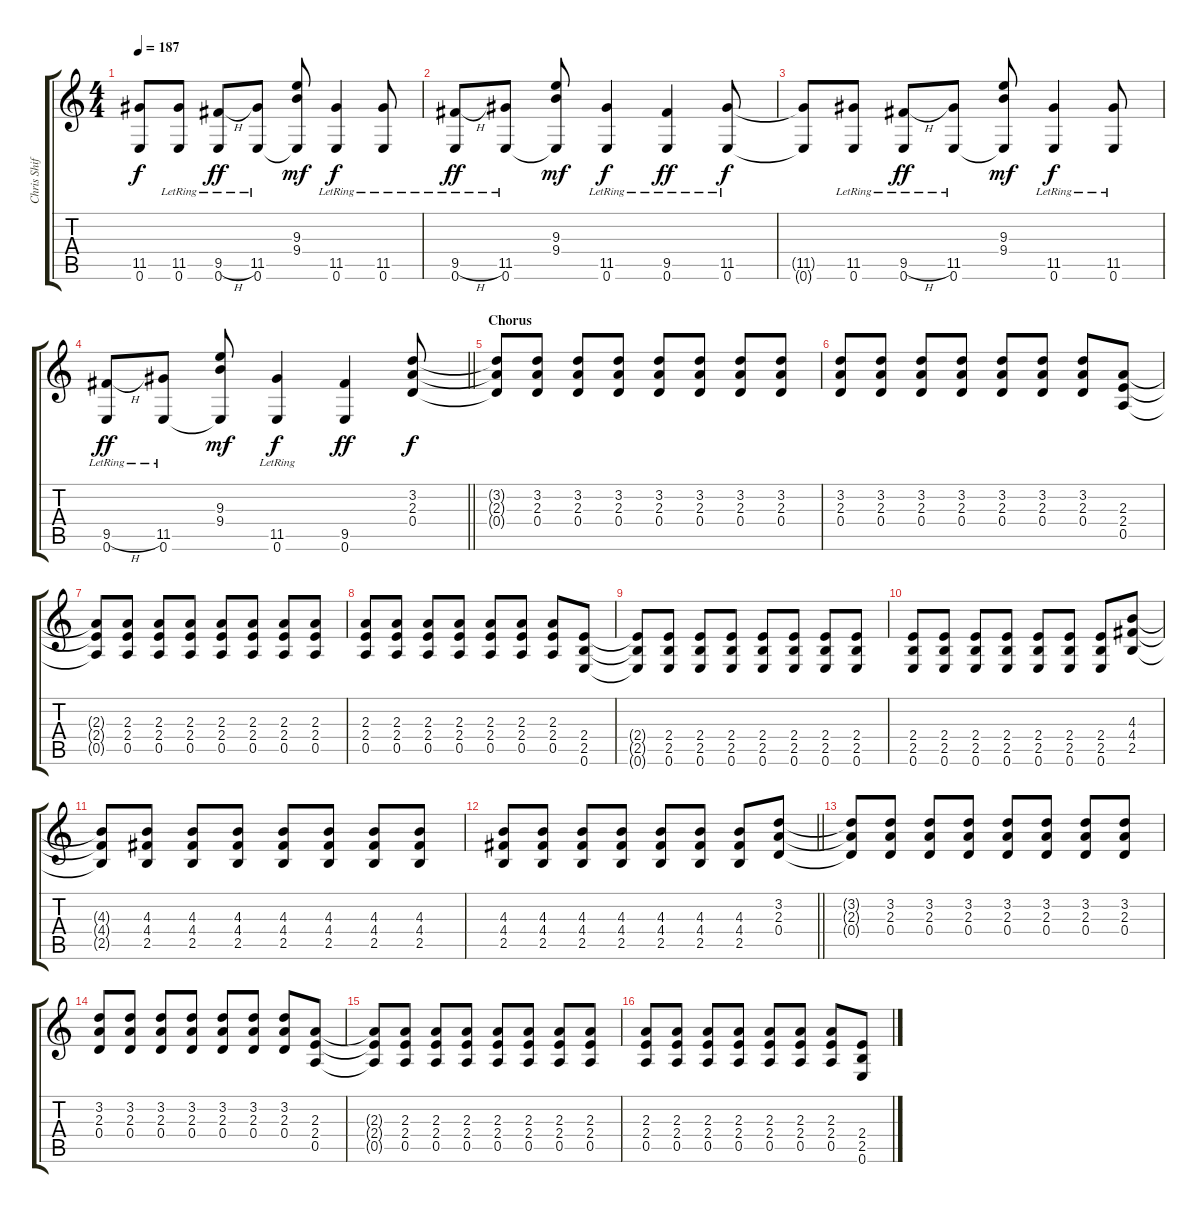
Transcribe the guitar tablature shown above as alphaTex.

\track ("Chris Shiflett " "Chris Shif") {instrument distortionguitar}
\staff {score tabs}
\tuning (E4 B3 G3 D3 A2 E2) {hide}
\ts (4 4)
\tempo 187
\clef g2
\ks c
(11.5{t} 0.6{t}).8{dy f} (11.5{lr} 0.6{lr}).8 (9.5{h lr} 0.6{lr}).8{dy ff} (11.5{lr} 0.6{lr}).8 (9.3 9.4 0.6{t}).8{dy mf} (11.5{lr} 0.6{lr}).4{dy f} (11.5{lr} 0.6{lr}).8 |
(9.5{h lr} 0.6{lr}).8{dy ff} (11.5{lr} 0.6{lr}).8 (9.3 9.4 0.6{t}).8{dy mf} (11.5{lr} 0.6{lr}).4{dy f} (9.5{lr} 0.6{lr}).4{dy ff} (11.5{lr} 0.6{lr}).8{dy f} |
(11.5{t} 0.6{t}).8 (11.5{lr} 0.6{lr}).8 (9.5{h lr} 0.6{lr}).8{dy ff} (11.5{lr} 0.6{lr}).8 (9.3 9.4 0.6{t}).8{dy mf} (11.5{lr} 0.6{lr}).4{dy f} (11.5{lr} 0.6{lr}).8 |
\barLineRight lightlight
(9.5{h lr} 0.6{lr}).8{dy ff} (11.5{lr} 0.6{lr}).8 (9.3 9.4 0.6{t}).8{dy mf} (11.5{lr} 0.6{lr}).4{dy f} (9.5 0.6).4{dy ff} (3.2 2.3 0.4).8{dy f volume 11 balance 13} |
\section ("" "Chorus")
(3.2{t} 2.3{t} 0.4{t}).8 (3.2 2.3 0.4).8 (3.2 2.3 0.4).8 (3.2 2.3 0.4).8 (3.2 2.3 0.4).8 (3.2 2.3 0.4).8 (3.2 2.3 0.4).8 (3.2 2.3 0.4).8 |
(3.2 2.3 0.4).8 (3.2 2.3 0.4).8 (3.2 2.3 0.4).8 (3.2 2.3 0.4).8 (3.2 2.3 0.4).8 (3.2 2.3 0.4).8 (3.2 2.3 0.4).8 (2.3 2.4 0.5).8 |
(2.3{t} 2.4{t} 0.5{t}).8 (2.3 2.4 0.5).8 (2.3 2.4 0.5).8 (2.3 2.4 0.5).8 (2.3 2.4 0.5).8 (2.3 2.4 0.5).8 (2.3 2.4 0.5).8 (2.3 2.4 0.5).8 |
(2.3 2.4 0.5).8 (2.3 2.4 0.5).8 (2.3 2.4 0.5).8 (2.3 2.4 0.5).8 (2.3 2.4 0.5).8 (2.3 2.4 0.5).8 (2.3 2.4 0.5).8 (2.4 2.5 0.6).8 |
(2.4{t} 2.5{t} 0.6{t}).8 (2.4 2.5 0.6).8 (2.4 2.5 0.6).8 (2.4 2.5 0.6).8 (2.4 2.5 0.6).8 (2.4 2.5 0.6).8 (2.4 2.5 0.6).8 (2.4 2.5 0.6).8 |
(2.4 2.5 0.6).8 (2.4 2.5 0.6).8 (2.4 2.5 0.6).8 (2.4 2.5 0.6).8 (2.4 2.5 0.6).8 (2.4 2.5 0.6).8 (2.4 2.5 0.6).8 (4.3 4.4 2.5).8 |
(4.3{t} 4.4{t} 2.5{t}).8 (4.3 4.4 2.5).8 (4.3 4.4 2.5).8 (4.3 4.4 2.5).8 (4.3 4.4 2.5).8 (4.3 4.4 2.5).8 (4.3 4.4 2.5).8 (4.3 4.4 2.5).8 |
\barLineRight lightlight
(4.3 4.4 2.5).8 (4.3 4.4 2.5).8 (4.3 4.4 2.5).8 (4.3 4.4 2.5).8 (4.3 4.4 2.5).8 (4.3 4.4 2.5).8 (4.3 4.4 2.5).8 (3.2 2.3 0.4).8 |
(3.2{t} 2.3{t} 0.4{t}).8 (3.2 2.3 0.4).8 (3.2 2.3 0.4).8 (3.2 2.3 0.4).8 (3.2 2.3 0.4).8 (3.2 2.3 0.4).8 (3.2 2.3 0.4).8 (3.2 2.3 0.4).8 |
(3.2 2.3 0.4).8 (3.2 2.3 0.4).8 (3.2 2.3 0.4).8 (3.2 2.3 0.4).8 (3.2 2.3 0.4).8 (3.2 2.3 0.4).8 (3.2 2.3 0.4).8 (2.3 2.4 0.5).8 |
(2.3{t} 2.4{t} 0.5{t}).8 (2.3 2.4 0.5).8 (2.3 2.4 0.5).8 (2.3 2.4 0.5).8 (2.3 2.4 0.5).8 (2.3 2.4 0.5).8 (2.3 2.4 0.5).8 (2.3 2.4 0.5).8 |
(2.3 2.4 0.5).8 (2.3 2.4 0.5).8 (2.3 2.4 0.5).8 (2.3 2.4 0.5).8 (2.3 2.4 0.5).8 (2.3 2.4 0.5).8 (2.3 2.4 0.5).8 (2.4 2.5 0.6).8
